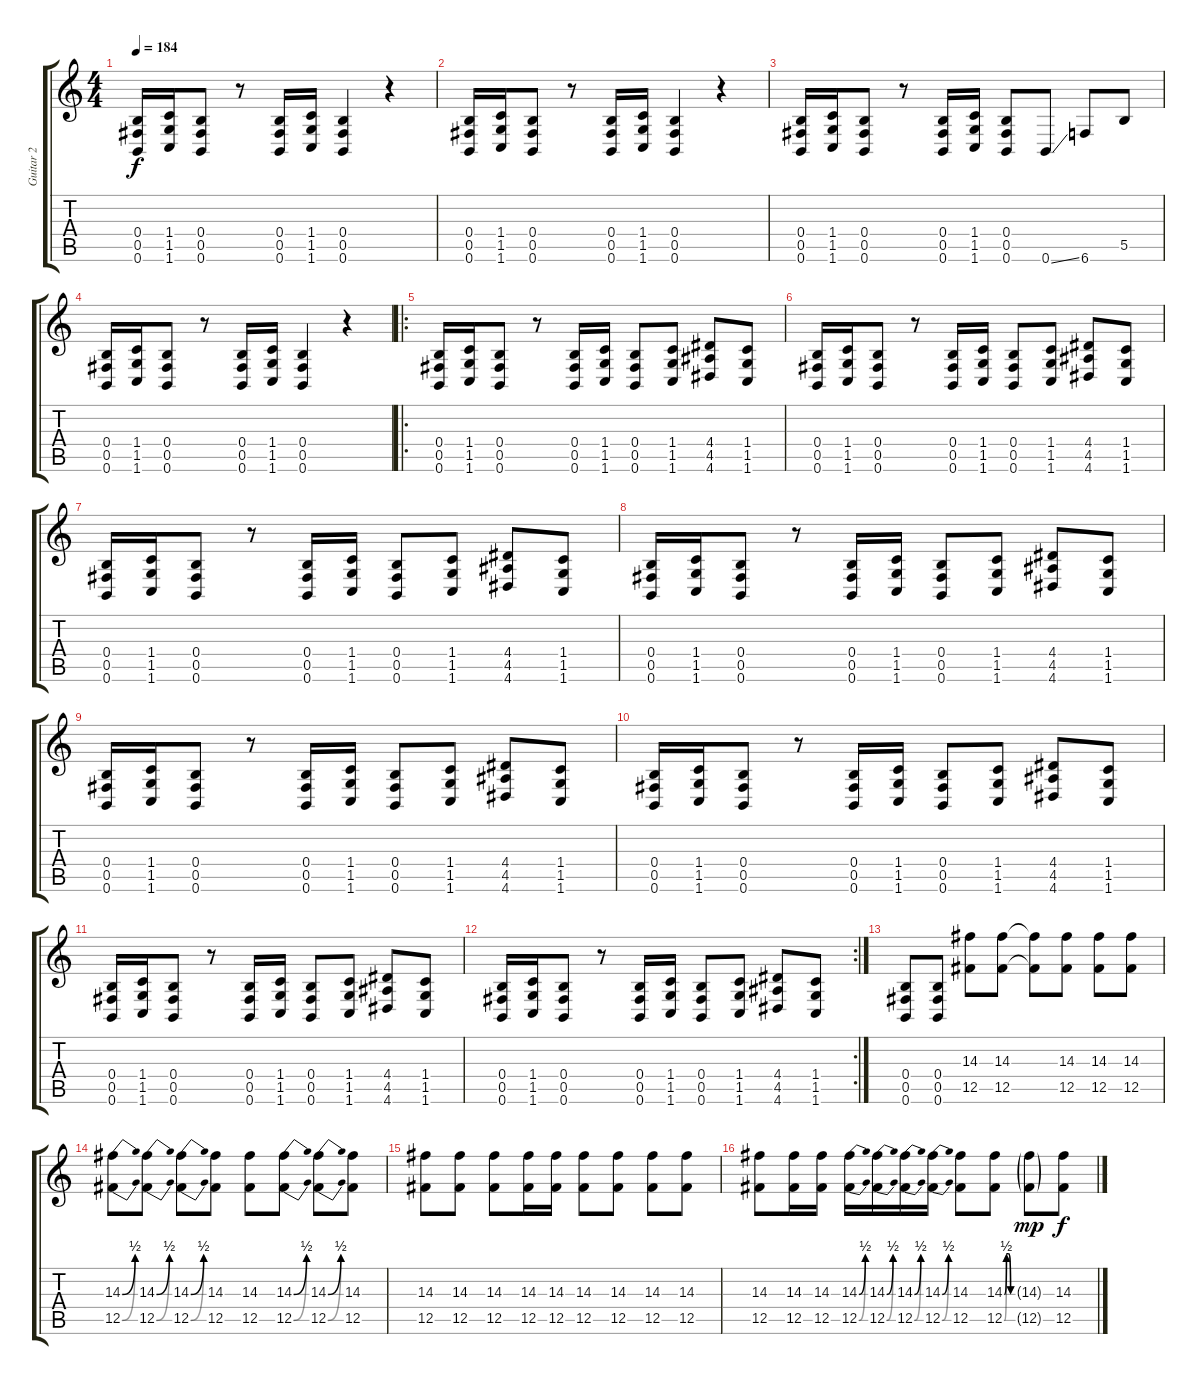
\track ("Guitar 2" "Guitar 2") {instrument overdrivenguitar}
\staff {score tabs}
\tuning (Db4 Ab3 E3 B2 Gb2 B1) {hide}
\ts (4 4)
\tempo 184
\clef g2
\ks c
(0.4 0.5 0.6).16{dy f} (1.4 1.5 1.6).16 (0.4 0.5 0.6).8 r.8 (0.4 0.5 0.6).16 (1.4 1.5 1.6).16 (0.4 0.5 0.6).4 r.4 |
(0.4 0.5 0.6).16 (1.4 1.5 1.6).16 (0.4 0.5 0.6).8 r.8 (0.4 0.5 0.6).16 (1.4 1.5 1.6).16 (0.4 0.5 0.6).4 r.4 |
(0.4 0.5 0.6).16 (1.4 1.5 1.6).16 (0.4 0.5 0.6).8 r.8 (0.4 0.5 0.6).16 (1.4 1.5 1.6).16 (0.4 0.5 0.6).8 0.6{ss}.8 6.6.8 5.5.8 |
(0.4 0.5 0.6).16 (1.4 1.5 1.6).16 (0.4 0.5 0.6).8 r.8 (0.4 0.5 0.6).16 (1.4 1.5 1.6).16 (0.4 0.5 0.6).4 r.4 |
\ro
(0.4 0.5 0.6).16 (1.4 1.5 1.6).16 (0.4 0.5 0.6).8 r.8 (0.4 0.5 0.6).16 (1.4 1.5 1.6).16 (0.4 0.5 0.6).8 (1.4 1.5 1.6).8 (4.4 4.5 4.6).8 (1.4 1.5 1.6).8 |
(0.4 0.5 0.6).16 (1.4 1.5 1.6).16 (0.4 0.5 0.6).8 r.8 (0.4 0.5 0.6).16 (1.4 1.5 1.6).16 (0.4 0.5 0.6).8 (1.4 1.5 1.6).8 (4.4 4.5 4.6).8 (1.4 1.5 1.6).8 |
(0.4 0.5 0.6).16 (1.4 1.5 1.6).16 (0.4 0.5 0.6).8 r.8 (0.4 0.5 0.6).16 (1.4 1.5 1.6).16 (0.4 0.5 0.6).8 (1.4 1.5 1.6).8 (4.4 4.5 4.6).8 (1.4 1.5 1.6).8 |
(0.4 0.5 0.6).16 (1.4 1.5 1.6).16 (0.4 0.5 0.6).8 r.8 (0.4 0.5 0.6).16 (1.4 1.5 1.6).16 (0.4 0.5 0.6).8 (1.4 1.5 1.6).8 (4.4 4.5 4.6).8 (1.4 1.5 1.6).8 |
(0.4 0.5 0.6).16 (1.4 1.5 1.6).16 (0.4 0.5 0.6).8 r.8 (0.4 0.5 0.6).16 (1.4 1.5 1.6).16 (0.4 0.5 0.6).8 (1.4 1.5 1.6).8 (4.4 4.5 4.6).8 (1.4 1.5 1.6).8 |
(0.4 0.5 0.6).16 (1.4 1.5 1.6).16 (0.4 0.5 0.6).8 r.8 (0.4 0.5 0.6).16 (1.4 1.5 1.6).16 (0.4 0.5 0.6).8 (1.4 1.5 1.6).8 (4.4 4.5 4.6).8 (1.4 1.5 1.6).8 |
(0.4 0.5 0.6).16 (1.4 1.5 1.6).16 (0.4 0.5 0.6).8 r.8 (0.4 0.5 0.6).16 (1.4 1.5 1.6).16 (0.4 0.5 0.6).8 (1.4 1.5 1.6).8 (4.4 4.5 4.6).8 (1.4 1.5 1.6).8 |
\rc 2
(0.4 0.5 0.6).16 (1.4 1.5 1.6).16 (0.4 0.5 0.6).8 r.8 (0.4 0.5 0.6).16 (1.4 1.5 1.6).16 (0.4 0.5 0.6).8 (1.4 1.5 1.6).8 (4.4 4.5 4.6).8 (1.4 1.5 1.6).8 |
(0.4 0.5 0.6).8 (0.4 0.5 0.6).8 (14.3 12.5).8 (14.3 12.5).8 (14.3{t} 12.5{t}).8 (14.3 12.5).8 (14.3 12.5).8 (14.3 12.5).8 |
(14.3{be (bend 0 0 60 2)} 12.5{be (bend 0 0 60 2)}).8 (14.3{be (bend 0 0 60 2)} 12.5{be (bend 0 0 60 2)}).8 (14.3{be (bend 0 0 60 2)} 12.5{be (bend 0 0 60 2)}).8 (14.3 12.5).8 (14.3 12.5).8 (14.3{be (bend 0 0 60 2)} 12.5{be (bend 0 0 60 2)}).8 (14.3{be (bend 0 0 60 2)} 12.5{be (bend 0 0 60 2)}).8 (14.3 12.5).8 |
(14.3 12.5).8 (14.3 12.5).8 (14.3 12.5).8 (14.3 12.5).16 (14.3 12.5).16 (14.3 12.5).8 (14.3 12.5).8 (14.3 12.5).8 (14.3 12.5).8 |
(14.3 12.5).8 (14.3 12.5).16 (14.3 12.5).16 (14.3{be (bend 0 0 60 2)} 12.5{be (bend 0 0 60 2)}).16 (14.3{be (bend 0 0 60 2)} 12.5{be (bend 0 0 60 2)}).16 (14.3{be (bend 0 0 60 2)} 12.5{be (bend 0 0 60 2)}).16 (14.3{be (bend 0 0 60 2)} 12.5{be (bend 0 0 60 2)}).16 (14.3 12.5).8 (14.3{be (custom 0 0 15 2 30 2 45 0 60 0)} 12.5{be (custom 0 0 15 2 30 2 45 0 60 0)}).8 (14.3{g} 12.5{g}).8{dy mp} (14.3 12.5).8{dy f}
